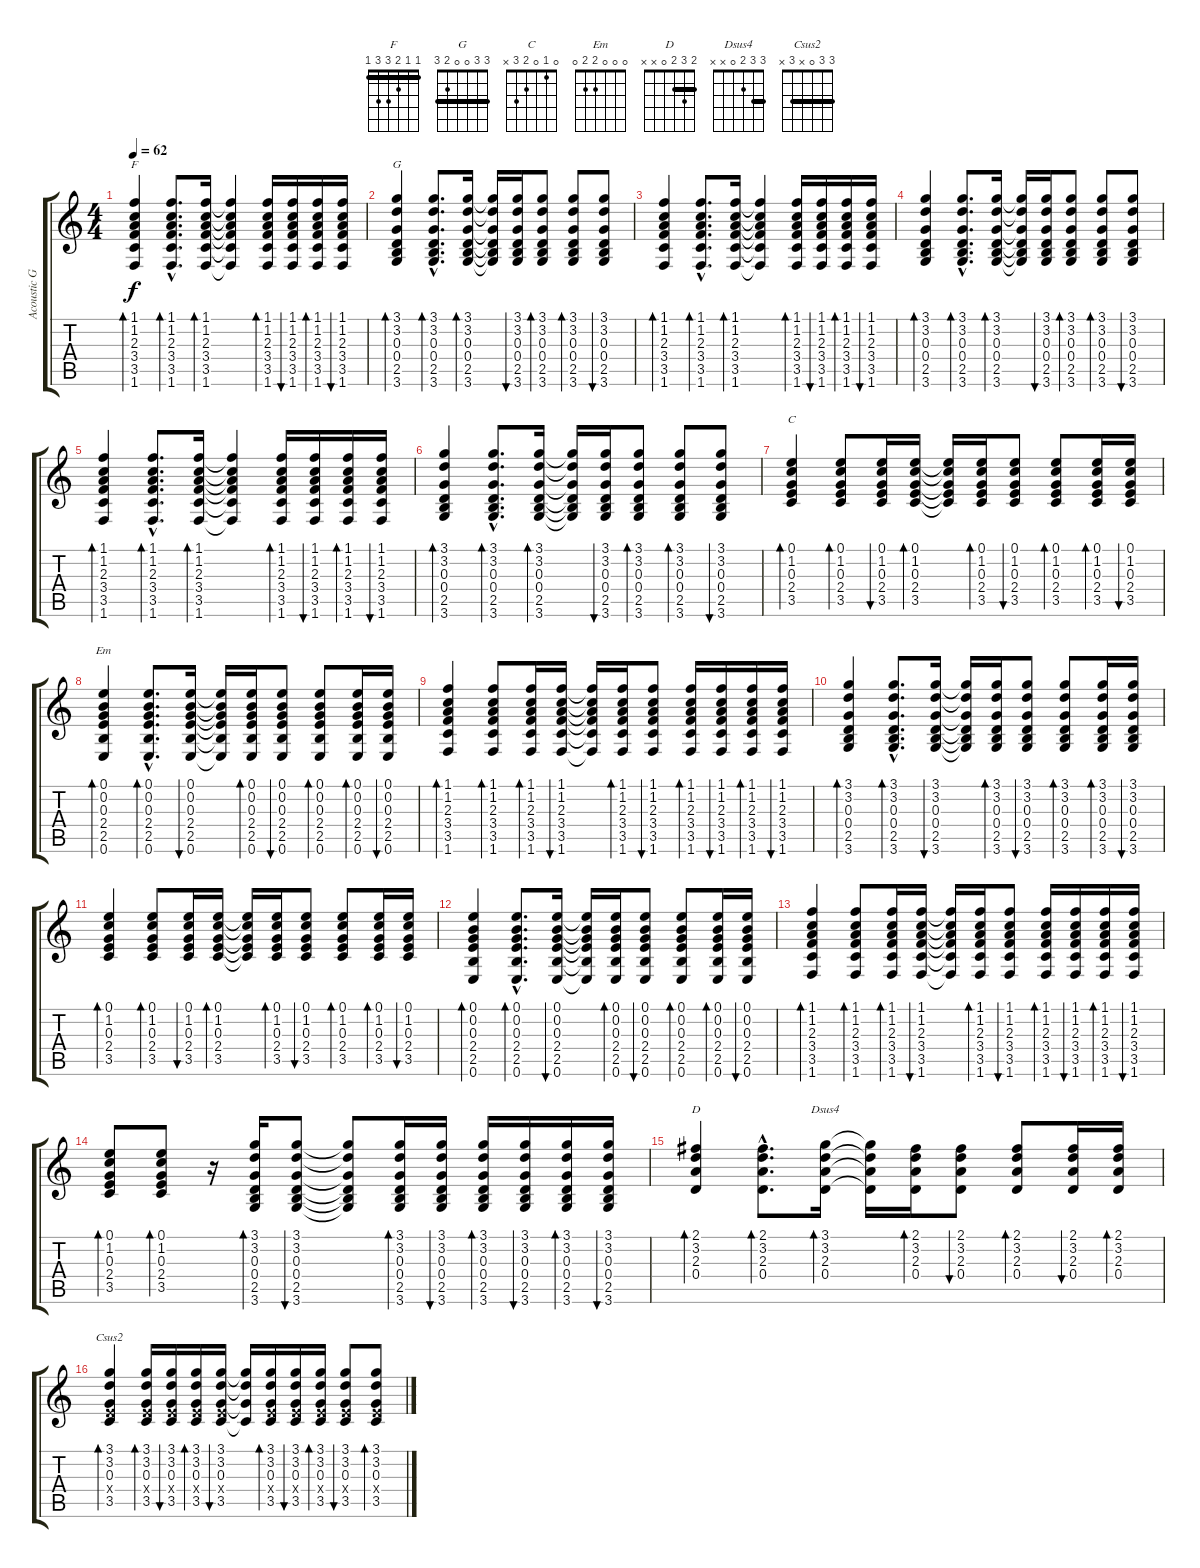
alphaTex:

\track ("Acoustic Guitar 3 [Duff]" "Acoustic G") {instrument acousticguitarsteel}
\staff {score tabs}
\tuning (E4 B3 G3 D3 A2 E2) {hide}
\chord ("F" 1 1 2 3 3 1) {barre 1}
\chord ("G" 3 3 0 0 2 3) {barre 3}
\chord ("C" 0 1 0 2 3 x)
\chord ("Em" 0 0 0 2 2 0)
\chord ("D" 2 3 2 0 x x) {barre 2}
\chord ("Dsus4" 3 3 2 0 x x) {barre 3}
\chord ("Csus2" 3 3 0 x 3 x) {barre 3}
\ts (4 4)
\tempo 62
\clef g2
\ks c
(1.1 1.2 2.3 3.4 3.5 1.6).4{bd 60 ch "F" dy f} (1.1{hac} 1.2{hac} 2.3{hac} 3.4{hac} 3.5{hac} 1.6{hac}).8{d bd 60} (1.1 1.2 2.3 3.4 3.5 1.6).16{bd 60} (1.1{t} 1.2{t} 2.3{t} 3.4{t} 3.5{t} 1.6{t}).4 (1.1 1.2 2.3 3.4 3.5 1.6).16{bd 30} (1.1 1.2 2.3 3.4 3.5 1.6).16{bu 30} (1.1 1.2 2.3 3.4 3.5 1.6).16{bd 30} (1.1 1.2 2.3 3.4 3.5 1.6).16{bu 30} |
(3.1 3.2 0.3 0.4 2.5 3.6).4{bd 60 ch "G"} (3.1{hac} 3.2{hac} 0.3{hac} 0.4{hac} 2.5{hac} 3.6{hac}).8{d bd 60} (3.1 3.2 0.3 0.4 2.5 3.6).16{bd 60} (3.1{t} 3.2{t} 0.3{t} 0.4{t} 2.5{t} 3.6{t}).16 (3.1 3.2 0.3 0.4 2.5 3.6).16{bu 30} (3.1 3.2 0.3 0.4 2.5 3.6).8{bd 30} (3.1 3.2 0.3 0.4 2.5 3.6).8{bd 30} (3.1 3.2 0.3 0.4 2.5 3.6).8{bu 30} |
(1.1 1.2 2.3 3.4 3.5 1.6).4{bd 60} (1.1{hac} 1.2{hac} 2.3{hac} 3.4{hac} 3.5{hac} 1.6{hac}).8{d bd 60} (1.1 1.2 2.3 3.4 3.5 1.6).16{bd 60} (1.1{t} 1.2{t} 2.3{t} 3.4{t} 3.5{t} 1.6{t}).4 (1.1 1.2 2.3 3.4 3.5 1.6).16{bd 30} (1.1 1.2 2.3 3.4 3.5 1.6).16{bu 30} (1.1 1.2 2.3 3.4 3.5 1.6).16{bd 30} (1.1 1.2 2.3 3.4 3.5 1.6).16{bu 30} |
(3.1 3.2 0.3 0.4 2.5 3.6).4{bd 60} (3.1{hac} 3.2{hac} 0.3{hac} 0.4{hac} 2.5{hac} 3.6{hac}).8{d bd 60} (3.1 3.2 0.3 0.4 2.5 3.6).16{bd 60} (3.1{t} 3.2{t} 0.3{t} 0.4{t} 2.5{t} 3.6{t}).16 (3.1 3.2 0.3 0.4 2.5 3.6).16{bu 30} (3.1 3.2 0.3 0.4 2.5 3.6).8{bd 30} (3.1 3.2 0.3 0.4 2.5 3.6).8{bd 30} (3.1 3.2 0.3 0.4 2.5 3.6).8{bu 30} |
(1.1 1.2 2.3 3.4 3.5 1.6).4{bd 60} (1.1{hac} 1.2{hac} 2.3{hac} 3.4{hac} 3.5{hac} 1.6{hac}).8{d bd 60} (1.1 1.2 2.3 3.4 3.5 1.6).16{bd 60} (1.1{t} 1.2{t} 2.3{t} 3.4{t} 3.5{t} 1.6{t}).4 (1.1 1.2 2.3 3.4 3.5 1.6).16{bd 30} (1.1 1.2 2.3 3.4 3.5 1.6).16{bu 30} (1.1 1.2 2.3 3.4 3.5 1.6).16{bd 30} (1.1 1.2 2.3 3.4 3.5 1.6).16{bu 30} |
(3.1 3.2 0.3 0.4 2.5 3.6).4{bd 60} (3.1{hac} 3.2{hac} 0.3{hac} 0.4{hac} 2.5{hac} 3.6{hac}).8{d bd 60} (3.1 3.2 0.3 0.4 2.5 3.6).16{bd 60} (3.1{t} 3.2{t} 0.3{t} 0.4{t} 2.5{t} 3.6{t}).16 (3.1 3.2 0.3 0.4 2.5 3.6).16{bu 30} (3.1 3.2 0.3 0.4 2.5 3.6).8{bd 30} (3.1 3.2 0.3 0.4 2.5 3.6).8{bd 30} (3.1 3.2 0.3 0.4 2.5 3.6).8{bu 30} |
(0.1 1.2 0.3 2.4 3.5).4{bd 60 ch "C"} (0.1 1.2 0.3 2.4 3.5).8{bd 60} (0.1 1.2 0.3 2.4 3.5).16{bu 30} (0.1 1.2 0.3 2.4 3.5).16{bd 30} (0.1{t} 1.2{t} 0.3{t} 2.4{t} 3.5{t}).16 (0.1 1.2 0.3 2.4 3.5).16{bd 30} (0.1 1.2 0.3 2.4 3.5).8{bu 30} (0.1 1.2 0.3 2.4 3.5).8{bd 30} (0.1 1.2 0.3 2.4 3.5).16{bd 30} (0.1 1.2 0.3 2.4 3.5).16{bu 30} |
(0.1 0.2 0.3 2.4 2.5 0.6).4{bd 60 ch "Em"} (0.1{hac} 0.2{hac} 0.3{hac} 2.4{hac} 2.5{hac} 0.6{hac}).8{d bd 60} (0.1 0.2 0.3 2.4 2.5 0.6).16{bu 30} (0.1{t} 0.2{t} 0.3{t} 2.4{t} 2.5{t} 0.6{t}).16 (0.1 0.2 0.3 2.4 2.5 0.6).16{bd 30} (0.1 0.2 0.3 2.4 2.5 0.6).8{bu 30} (0.1 0.2 0.3 2.4 2.5 0.6).8{bd 30} (0.1 0.2 0.3 2.4 2.5 0.6).16{bd 30} (0.1 0.2 0.3 2.4 2.5 0.6).16{bu 30} |
(1.1 1.2 2.3 3.4 3.5 1.6).4{bd 60} (1.1 1.2 2.3 3.4 3.5 1.6).8{bd 60} (1.1 1.2 2.3 3.4 3.5 1.6).16{bd 30} (1.1 1.2 2.3 3.4 3.5 1.6).16{bu 30} (1.1{t} 1.2{t} 2.3{t} 3.4{t} 3.5{t} 1.6{t}).16 (1.1 1.2 2.3 3.4 3.5 1.6).16{bd 30} (1.1 1.2 2.3 3.4 3.5 1.6).8{bu 30} (1.1 1.2 2.3 3.4 3.5 1.6).16{bd 30} (1.1 1.2 2.3 3.4 3.5 1.6).16{bu 30} (1.1 1.2 2.3 3.4 3.5 1.6).16{bd 30} (1.1 1.2 2.3 3.4 3.5 1.6).16{bu 30} |
(3.1 3.2 0.3 0.4 2.5 3.6).4{bd 60} (3.1{hac} 3.2{hac} 0.3{hac} 0.4{hac} 2.5{hac} 3.6{hac}).8{d bd 60} (3.1 3.2 0.3 0.4 2.5 3.6).16{bu 30} (3.1{t} 3.2{t} 0.3{t} 0.4{t} 2.5{t} 3.6{t}).16 (3.1 3.2 0.3 0.4 2.5 3.6).16{bd 30} (3.1 3.2 0.3 0.4 2.5 3.6).8{bu 30} (3.1 3.2 0.3 0.4 2.5 3.6).8{bd 30} (3.1 3.2 0.3 0.4 2.5 3.6).16{bd 30} (3.1 3.2 0.3 0.4 2.5 3.6).16{bu 30} |
(0.1 1.2 0.3 2.4 3.5).4{bd 60} (0.1 1.2 0.3 2.4 3.5).8{bd 60} (0.1 1.2 0.3 2.4 3.5).16{bu 30} (0.1 1.2 0.3 2.4 3.5).16{bd 30} (0.1{t} 1.2{t} 0.3{t} 2.4{t} 3.5{t}).16 (0.1 1.2 0.3 2.4 3.5).16{bd 30} (0.1 1.2 0.3 2.4 3.5).8{bu 30} (0.1 1.2 0.3 2.4 3.5).8{bd 30} (0.1 1.2 0.3 2.4 3.5).16{bd 30} (0.1 1.2 0.3 2.4 3.5).16{bu 30} |
(0.1 0.2 0.3 2.4 2.5 0.6).4{bd 60} (0.1{hac} 0.2{hac} 0.3{hac} 2.4{hac} 2.5{hac} 0.6{hac}).8{d bd 60} (0.1 0.2 0.3 2.4 2.5 0.6).16{bu 30} (0.1{t} 0.2{t} 0.3{t} 2.4{t} 2.5{t} 0.6{t}).16 (0.1 0.2 0.3 2.4 2.5 0.6).16{bd 30} (0.1 0.2 0.3 2.4 2.5 0.6).8{bu 30} (0.1 0.2 0.3 2.4 2.5 0.6).8{bd 30} (0.1 0.2 0.3 2.4 2.5 0.6).16{bd 30} (0.1 0.2 0.3 2.4 2.5 0.6).16{bu 30} |
(1.1 1.2 2.3 3.4 3.5 1.6).4{bd 60} (1.1 1.2 2.3 3.4 3.5 1.6).8{bd 60} (1.1 1.2 2.3 3.4 3.5 1.6).16{bd 30} (1.1 1.2 2.3 3.4 3.5 1.6).16{bu 30} (1.1{t} 1.2{t} 2.3{t} 3.4{t} 3.5{t} 1.6{t}).16 (1.1 1.2 2.3 3.4 3.5 1.6).16{bd 30} (1.1 1.2 2.3 3.4 3.5 1.6).8{bu 30} (1.1 1.2 2.3 3.4 3.5 1.6).16{bd 30} (1.1 1.2 2.3 3.4 3.5 1.6).16{bu 30} (1.1 1.2 2.3 3.4 3.5 1.6).16{bd 30} (1.1 1.2 2.3 3.4 3.5 1.6).16{bu 30} |
(0.1 1.2 0.3 2.4 3.5).8{bd 30} (0.1 1.2 0.3 2.4 3.5).8{bd 30} r.16 (3.1 3.2 0.3 0.4 2.5 3.6).16{bd 30} (3.1 3.2 0.3 0.4 2.5 3.6).8{bu 60} (3.1{t} 3.2{t} 0.3{t} 0.4{t} 2.5{t} 3.6{t}).8 (3.1 3.2 0.3 0.4 2.5 3.6).16{bd 30} (3.1 3.2 0.3 0.4 2.5 3.6).16{bu 30} (3.1 3.2 0.3 0.4 2.5 3.6).16{bd 30} (3.1 3.2 0.3 0.4 2.5 3.6).16{bu 30} (3.1 3.2 0.3 0.4 2.5 3.6).16{bd 30} (3.1 3.2 0.3 0.4 2.5 3.6).16{bu 30} |
(2.1 3.2 2.3 0.4).4{bd 60 ch "D"} (2.1{hac} 3.2{hac} 2.3{hac} 0.4{hac}).8{d bd 60} (3.1 3.2 2.3 0.4).16{bd 30 ch "Dsus4"} (3.1{t} 3.2{t} 2.3{t} 0.4{t}).16 (2.1 3.2 2.3 0.4).16{bd 30} (2.1 3.2 2.3 0.4).8{bu 30} (2.1 3.2 2.3 0.4).8{bd 30} (2.1 3.2 2.3 0.4).16{bu 30} (2.1 3.2 2.3 0.4).16{bd 30} |
(3.1 3.2 0.3 2.4{x} 3.5).4{bd 60 ch "Csus2"} (3.1 3.2 0.3 2.4{x} 3.5).16{bd 30} (3.1 3.2 0.3 2.4{x} 3.5).16{bu 30} (3.1 3.2 0.3 2.4{x} 3.5).16{bd 30} (3.1 3.2 0.3 2.4{x} 3.5).16{bu 30} (3.1{t} 3.2{t} 0.3{t} 3.5{t}).16 (3.1 3.2 0.3 2.4{x} 3.5).16{bd 30} (3.1 3.2 0.3 2.4{x} 3.5).16{bu 30} (3.1 3.2 0.3 2.4{x} 3.5).16{bd 30} (3.1 3.2 0.3 2.4{x} 3.5).8{bu 30} (3.1 3.2 0.3 2.4{x} 3.5).8{bd 30}
